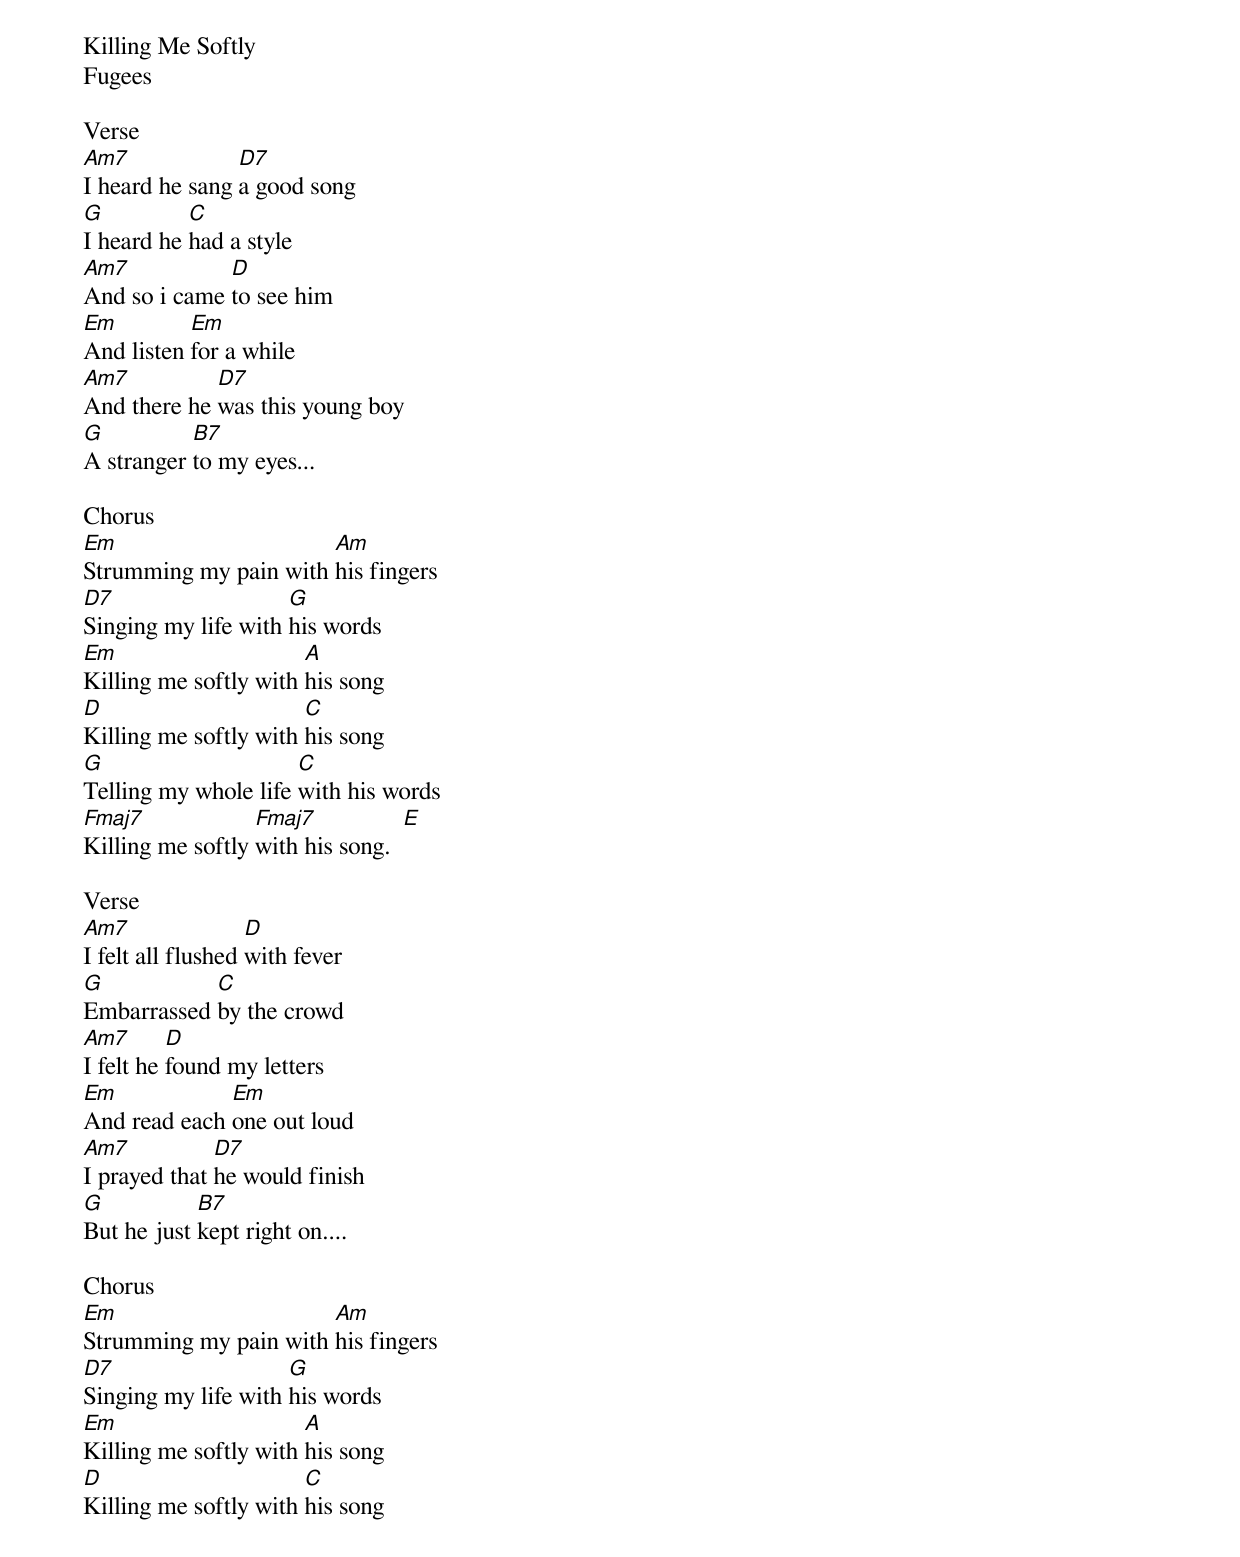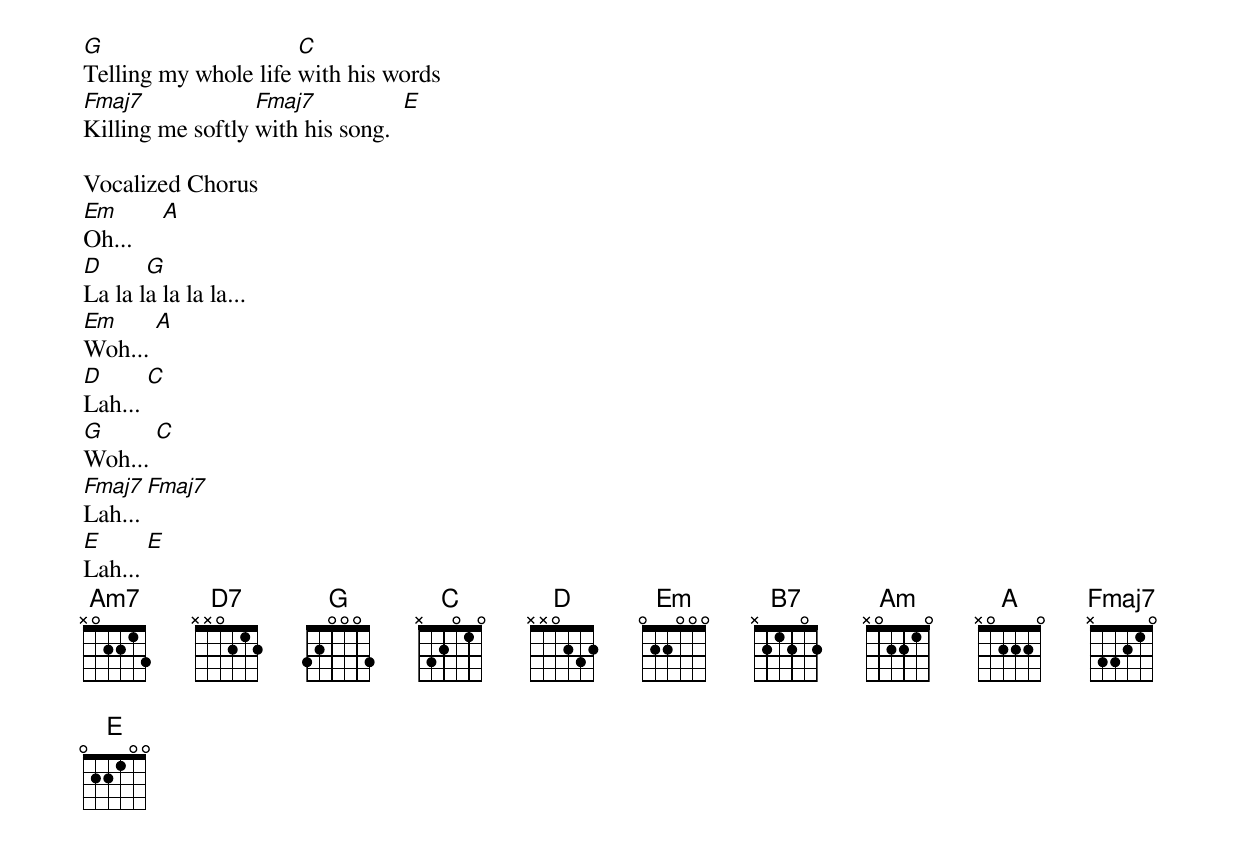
Killing Me Softly
Fugees

Verse
[Am7]I heard he sang [D7]a good song
[G]I heard he [C]had a style
[Am7]And so i came [D]to see him
[Em]And listen [Em]for a while
[Am7]And there he [D7]was this young boy
[G]A stranger [B7]to my eyes...

Chorus
[Em]Strumming my pain with [Am]his fingers
[D7]Singing my life with [G]his words
[Em]Killing me softly with [A]his song
[D]Killing me softly with [C]his song
[G]Telling my whole life [C]with his words
[Fmaj7]Killing me softly [Fmaj7]with his song.  [E]

Verse
[Am7]I felt all flushed [D]with fever
[G]Embarrassed [C]by the crowd
[Am7]I felt he [D]found my letters
[Em]And read each [Em]one out loud
[Am7]I prayed that [D7]he would finish
[G]But he just [B7]kept right on....

Chorus
[Em]Strumming my pain with [Am]his fingers
[D7]Singing my life with [G]his words
[Em]Killing me softly with [A]his song
[D]Killing me softly with [C]his song
[G]Telling my whole life [C]with his words
[Fmaj7]Killing me softly [Fmaj7]with his song.  [E]

Vocalized Chorus
[Em]       [A]
Oh...
[D]La la l[G]a la la la...
[Em]Woh... [A]
[D]Lah... [C]
[G]Woh... [C]
[Fmaj7]Lah... [Fmaj7]
[E]Lah... [E]
